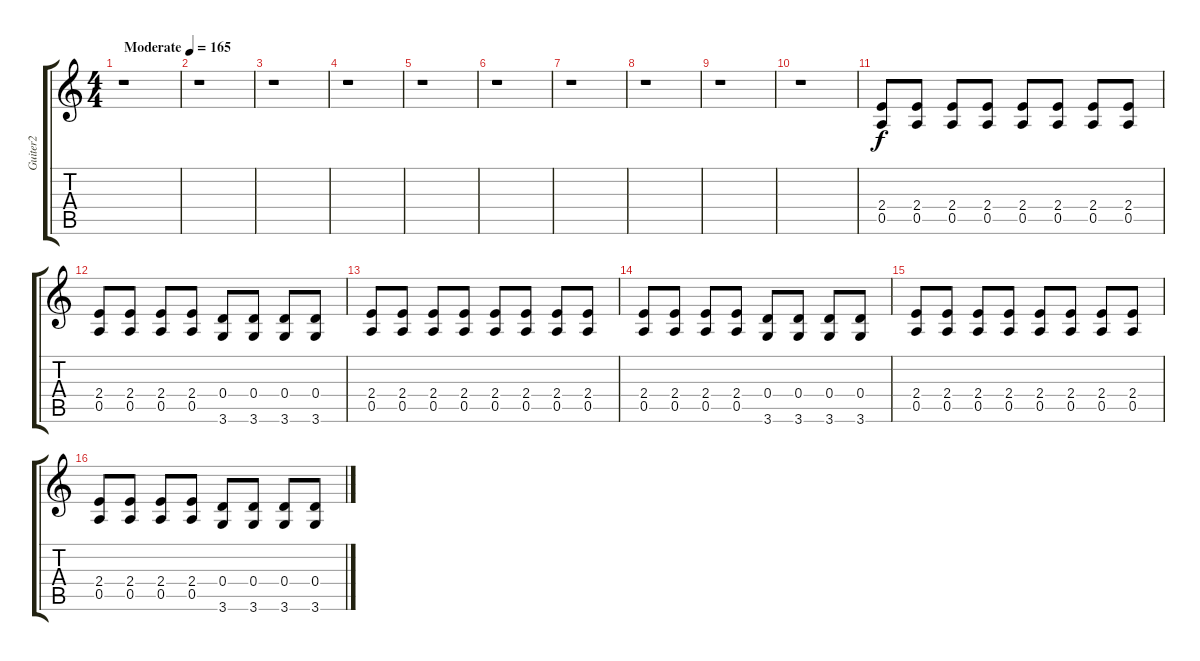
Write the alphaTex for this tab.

\track ("Guiter2" "Guiter2") {instrument distortionguitar}
\staff {score tabs}
\tuning (E4 B3 G3 D3 A2 E2) {hide}
\ts (4 4)
\tempo (165 "Moderate")
\clef g2
\ks c
r.1{dy f instrument distortionguitar} |
r.1 |
r.1 |
r.1 |
r.1 |
r.1 |
r.1 |
r.1 |
r.1 |
r.1 |
(2.4 0.5).8 (2.4 0.5).8 (2.4 0.5).8 (2.4 0.5).8 (2.4 0.5).8 (2.4 0.5).8 (2.4 0.5).8 (2.4 0.5).8 |
(2.4 0.5).8 (2.4 0.5).8 (2.4 0.5).8 (2.4 0.5).8 (0.4 3.6).8 (0.4 3.6).8 (0.4 3.6).8 (0.4 3.6).8 |
(2.4 0.5).8 (2.4 0.5).8 (2.4 0.5).8 (2.4 0.5).8 (2.4 0.5).8 (2.4 0.5).8 (2.4 0.5).8 (2.4 0.5).8 |
(2.4 0.5).8 (2.4 0.5).8 (2.4 0.5).8 (2.4 0.5).8 (0.4 3.6).8 (0.4 3.6).8 (0.4 3.6).8 (0.4 3.6).8 |
(2.4 0.5).8 (2.4 0.5).8 (2.4 0.5).8 (2.4 0.5).8 (2.4 0.5).8 (2.4 0.5).8 (2.4 0.5).8 (2.4 0.5).8 |
(2.4 0.5).8 (2.4 0.5).8 (2.4 0.5).8 (2.4 0.5).8 (0.4 3.6).8 (0.4 3.6).8 (0.4 3.6).8 (0.4 3.6).8
